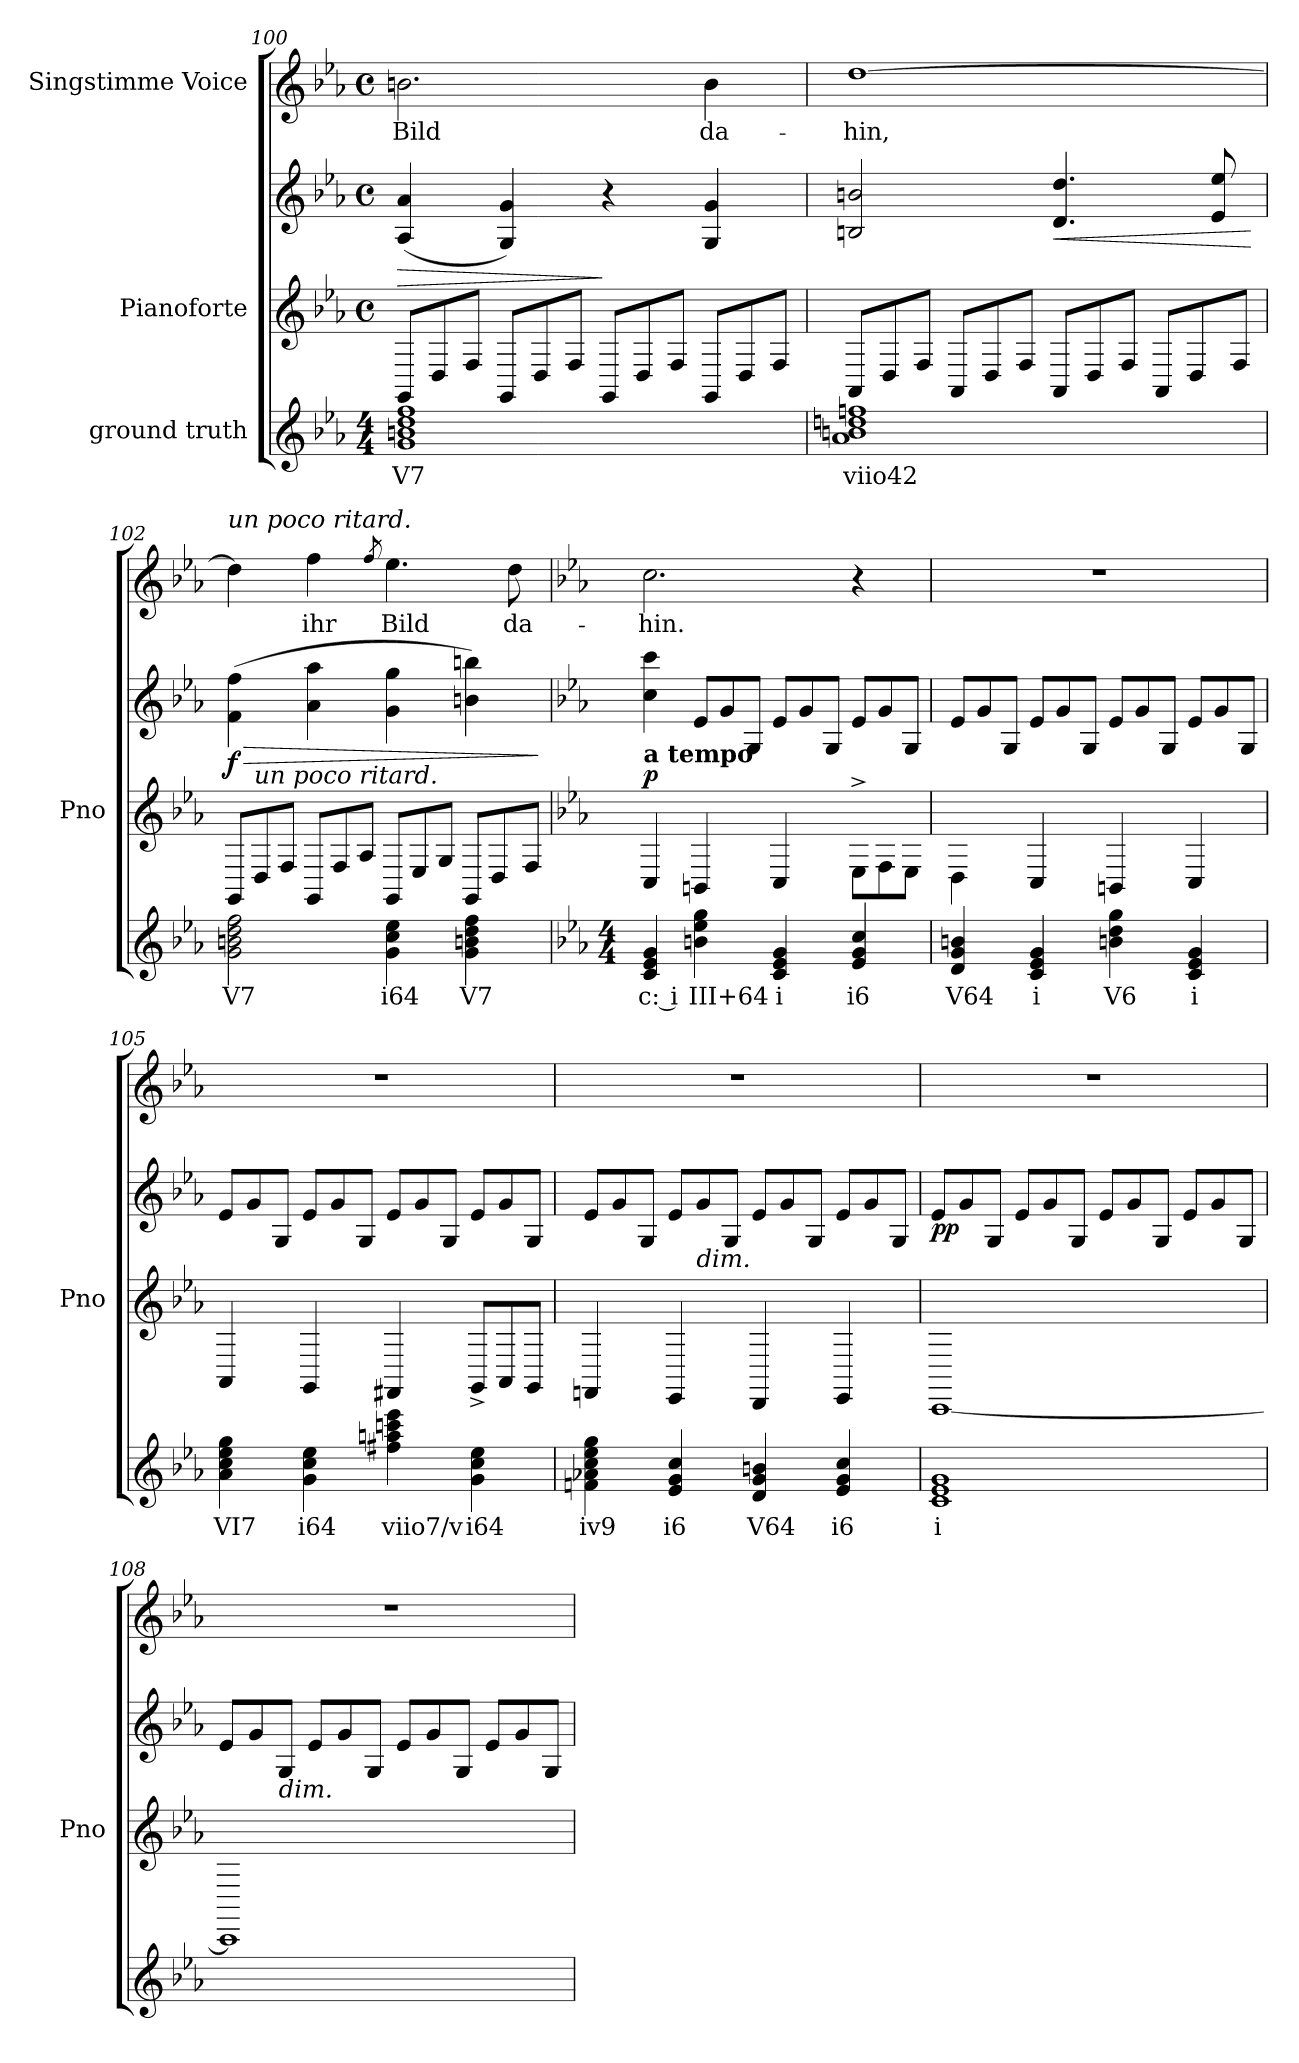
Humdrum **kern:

**kern	**text	**kern	**kern	**dynam	**kern	**text
*part3	*part3	*part2	*part2	*part2	*part1	*part1
*staff4	*staff4	*staff3	*staff2	*staff2/3	*staff1	*staff1
*I"ground truth	*	*I"Pianoforte	*	*	*I"Singstimme Voice	*
*	*	*I'Pno	*	*	*	*
*	*	*clefG2	*clefG2	*	*clefG2	*
*k[b-e-a-]	*	*k[b-e-a-]	*k[b-e-a-]	*	*k[b-e-a-]	*
*M4/4	*	*M4/4	*M4/4	*	*M4/4	*
*	*	*met(c)	*met(c)	*	*met(c)	*
=100	=100	=100	=100	=100	=100	=100
*	*	*Xtuplet	*	*	*	*
!	!	!	!	!LO:HP:b	!	!
!	!	!	!	!	!	!LO:LY:b
1g 1bn 1dd 1ff	V7	12GG/L	(<4A-/ 4a-/	>	2.bn\	Bild
.	.	12D/	.	.	.	.
.	.	12F/J	.	.	.	.
.	.	12GG/L	4G/ 4g/)	.	.	.
.	.	12D/	.	.	.	.
.	.	12F/J	.	.	.	.
.	.	12GG/L	4r	]	.	.
.	.	12D/	.	.	.	.
.	.	12F/J	.	.	.	.
!	!	!	!	!	!	!LO:LY:b
.	.	12GG/L	4G/ 4g/	.	4b\	da-
.	.	12D/	.	.	.	.
.	.	12F/J	.	.	.	.
=101	=101	=101	=101	=101	=101	=101
!	!	!	!	!	!	!LO:LY:b
1a- 1bn 1ddn 1ffn	viio42	12AA-/L	2Bn/ 2bn/	.	[1dd	-hin,
.	.	12D/	.	.	.	.
.	.	12F/J	.	.	.	.
.	.	12AA-/L	.	.	.	.
.	.	12D/	.	.	.	.
.	.	12F/J	.	.	.	.
!	!	!	!	!LO:HP:b	!	!
.	.	12AA-/L	4.d/ 4.dd/	<	.	.
.	.	12D/	.	.	.	.
.	.	12F/J	.	.	.	.
.	.	12AA-/L	.	.	.	.
.	.	12D/	.	.	.	.
.	.	.	8e-/ 8ee-/	.	.	.
.	.	12F/J	.	.	.	.
.	.	.	.	[	.	.
=102	=102	=102	=102	=102	=102	=102
*	*	*	*	*	*MM130	*
!	!	!	!	!	!LO:TX:a:i:t=un poco ritard.	!
!	!	!	!	!LO:HP:b	!	!
!	!	!	!	!LO:DY:n=1:b	!	!
2g 2bn 2dd 2ff	V7	12GG/L	(>4f\ 4ff\	> f	4dd\]	.
!	!	!LO:TX:a:i:t=un poco ritard.	!	!	!	!
.	.	12D/	.	.	.	.
.	.	12F/J	.	.	.	.
*	*	*	*	*	*MM120	*
!	!	!	!	!	!	!LO:LY:b
.	.	12GG/L	4a-\ 4aa-\	.	4ff\	ihr
.	.	12F/	.	.	.	.
.	.	12A-/J	.	.	.	.
*	*	*	*	*	*MM110	*
.	.	.	.	.	8qff/	.
!	!	!	!	!	!	!LO:LY:b
4g 4cc 4ee-	i64	12GG/L	4g\ 4gg\	.	4.ee-\	Bild
.	.	12E-/	.	.	.	.
.	.	12G/J	.	.	.	.
4g 4bn 4dd 4ff	V7	12GG/L	4bn\ 4bbn\)	.	.	.
.	.	12D/	.	.	.	.
!	!	!	!	!	!	!LO:LY:b
.	.	.	.	.	8dd\	da-
.	.	12F/J	.	.	.	.
.	.	.	.	]	.	.
=103	=103	=103	=103	=103	=103	=103
*k[b-e-a-]	*	*	*	*	*	*
*c:	*	*	*	*	*	*
*M4/4	*	*	*	*	*	*
*	*	*	*	*	*MM140	*
!	!	!LO:TX:a:B:t=a tempo	!	!	!	!
!	!	!	!	!LO:DY:a=2	!	!LO:LY:b
4c 4e- 4g	c: i	4C/	4cc\ 4ccc\	p	2.cc\	-hin.
*	*	*	*Xtuplet	*	*	*
4bn 4ee- 4gg	III+64	4BBn/	12e-/L	.	.	.
.	.	.	12g/	.	.	.
.	.	.	12G/J	.	.	.
4c 4e- 4g	i	4C/	12e-/L	.	.	.
.	.	.	12g/	.	.	.
.	.	.	12G/J	.	.	.
4e- 4g 4cc	i6	12E-^\L	12e-/L	.	4r	.
.	.	12F\	12g/	.	.	.
.	.	12E-\J	12G/J	.	.	.
=104	=104	=104	=104	=104	=104	=104
4d 4g 4bn	V64	4D\	12e-/L	.	1r	.
.	.	.	12g/	.	.	.
.	.	.	12G/J	.	.	.
4c 4e- 4g	i	4C/	12e-/L	.	.	.
.	.	.	12g/	.	.	.
.	.	.	12G/J	.	.	.
4bn 4dd 4gg	V6	4BBn/	12e-/L	.	.	.
.	.	.	12g/	.	.	.
.	.	.	12G/J	.	.	.
4c 4e- 4g	i	4C/	12e-/L	.	.	.
.	.	.	12g/	.	.	.
.	.	.	12G/J	.	.	.
=105	=105	=105	=105	=105	=105	=105
4a- 4cc 4ee- 4gg	VI7	4AA-/	12e-/L	.	1r	.
.	.	.	12g/	.	.	.
.	.	.	12G/J	.	.	.
4g 4cc 4ee-	i64	4GG/	12e-/L	.	.	.
.	.	.	12g/	.	.	.
.	.	.	12G/J	.	.	.
4ff#X 4aan 4cccn 4eee-	viio7/v	4FF#X/	12e-/L	.	.	.
.	.	.	12g/	.	.	.
.	.	.	12G/J	.	.	.
4g 4cc 4ee-	i64	12GG^/L	12e-/L	.	.	.
.	.	12AA-/	12g/	.	.	.
.	.	12GG/J	12G/J	.	.	.
=106	=106	=106	=106	=106	=106	=106
4fn 4a-X 4cc 4ee- 4gg	iv9	4FFn/	12e-/L	.	1r	.
.	.	.	12g/	.	.	.
.	.	.	12G/J	.	.	.
4e- 4g 4cc	i6	4EE-/	12e-/L	.	.	.
!	!	!	!LO:TX:b:i:t=dim.	!	!	!
.	.	.	12g/	.	.	.
.	.	.	12G/J	.	.	.
4d 4g 4bn	V64	4DD/	12e-/L	.	.	.
.	.	.	12g/	.	.	.
.	.	.	12G/J	.	.	.
4e- 4g 4cc	i6	4EE-/	12e-/L	.	.	.
.	.	.	12g/	.	.	.
.	.	.	12G/J	.	.	.
=107	=107	=107	=107	=107	=107	=107
!	!	!	!	!LO:DY:b	!	!
1c 1e- 1g	i	[1CC	12e-/L	pp	1r	.
.	.	.	12g/	.	.	.
.	.	.	12G/J	.	.	.
.	.	.	12e-/L	.	.	.
.	.	.	12g/	.	.	.
.	.	.	12G/J	.	.	.
.	.	.	12e-/L	.	.	.
.	.	.	12g/	.	.	.
.	.	.	12G/J	.	.	.
.	.	.	12e-/L	.	.	.
.	.	.	12g/	.	.	.
.	.	.	12G/J	.	.	.
=108	=108	=108	=108	=108	=108	=108
1ryy	.	1CC]	12e-/L	.	1r	.
.	.	.	12g/	.	.	.
!	!	!	!LO:TX:b:i:t=dim.	!	!	!
.	.	.	12G/J	.	.	.
.	.	.	12e-/L	.	.	.
.	.	.	12g/	.	.	.
.	.	.	12G/J	.	.	.
.	.	.	12e-/L	.	.	.
.	.	.	12g/	.	.	.
.	.	.	12G/J	.	.	.
.	.	.	12e-/L	.	.	.
.	.	.	12g/	.	.	.
.	.	.	12G/J	.	.	.
=	=	=	=	=	=	=
*-	*-	*-	*-	*-	*-	*-
